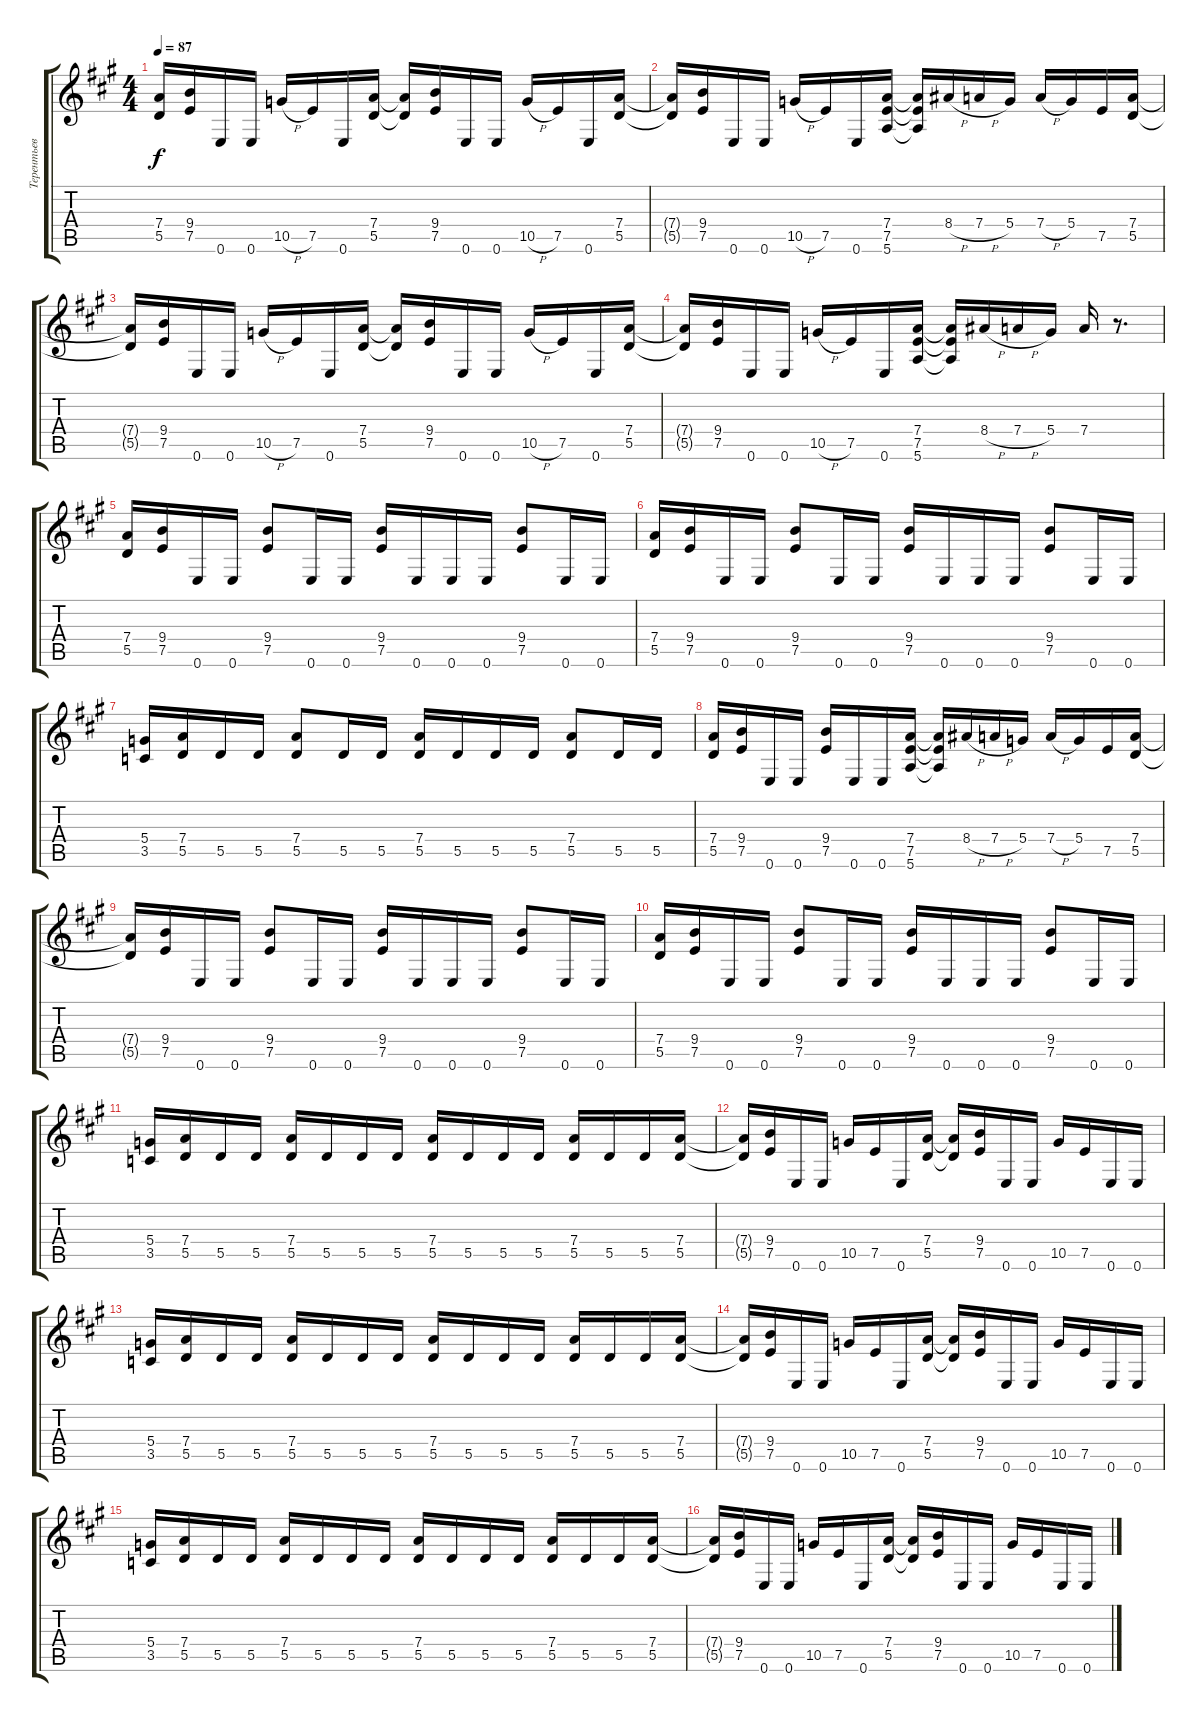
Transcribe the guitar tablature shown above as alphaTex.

\track ("Терентьев" "Терентьев") {instrument distortionguitar}
\staff {score tabs}
\tuning (E4 B3 G3 D3 A2 E2) {hide}
\ts (4 4)
\tempo 87
\clef g2
\ks a
(7.4{t} 5.5{t}).16{dy f} (9.4 7.5).16 0.6.16 0.6.16 10.5{h}.16 7.5.16 0.6.16 (7.4 5.5).16 (7.4{t} 5.5{t}).16 (9.4 7.5).16 0.6.16 0.6.16 10.5{h}.16 7.5.16 0.6.16 (7.4 5.5).16 |
(7.4{t} 5.5{t}).16 (9.4 7.5).16 0.6.16 0.6.16 10.5{h}.16 7.5.16 0.6.16 (7.4 7.5 5.6).16 (7.4{t} 7.5{t} 5.6{t}).16 8.4{h}.16 7.4{h}.16 5.4.16 7.4{h}.16 5.4.16 7.5.16 (7.4 5.5).16 |
(7.4{t} 5.5{t}).16 (9.4 7.5).16 0.6.16 0.6.16 10.5{h}.16 7.5.16 0.6.16 (7.4 5.5).16 (7.4{t} 5.5{t}).16 (9.4 7.5).16 0.6.16 0.6.16 10.5{h}.16 7.5.16 0.6.16 (7.4 5.5).16 |
(7.4{t} 5.5{t}).16 (9.4 7.5).16 0.6.16 0.6.16 10.5{h}.16 7.5.16 0.6.16 (7.4 7.5 5.6).16 (7.4{t} 7.5{t} 5.6{t}).16 8.4{h}.16 7.4{h}.16 5.4.16 7.4.16 r.8{d} |
(7.4 5.5).16 (9.4 7.5).16 0.6.16 0.6.16 (9.4 7.5).8 0.6.16 0.6.16 (9.4 7.5).16 0.6.16 0.6.16 0.6.16 (9.4 7.5).8 0.6.16 0.6.16 |
(7.4 5.5).16 (9.4 7.5).16 0.6.16 0.6.16 (9.4 7.5).8 0.6.16 0.6.16 (9.4 7.5).16 0.6.16 0.6.16 0.6.16 (9.4 7.5).8 0.6.16 0.6.16 |
(5.4 3.5).16 (7.4 5.5).16 5.5.16 5.5.16 (7.4 5.5).8 5.5.16 5.5.16 (7.4 5.5).16 5.5.16 5.5.16 5.5.16 (7.4 5.5).8 5.5.16 5.5.16 |
(7.4 5.5).16 (9.4 7.5).16 0.6.16 0.6.16 (9.4 7.5).16 0.6.16 0.6.16 (7.4 7.5 5.6).16 (7.4{t} 7.5{t} 5.6{t}).16 8.4{h}.16 7.4{h}.16 5.4.16 7.4{h}.16 5.4.16 7.5.16 (7.4 5.5).16 |
(7.4{t} 5.5{t}).16 (9.4 7.5).16 0.6.16 0.6.16 (9.4 7.5).8 0.6.16 0.6.16 (9.4 7.5).16 0.6.16 0.6.16 0.6.16 (9.4 7.5).8 0.6.16 0.6.16 |
(7.4 5.5).16 (9.4 7.5).16 0.6.16 0.6.16 (9.4 7.5).8 0.6.16 0.6.16 (9.4 7.5).16 0.6.16 0.6.16 0.6.16 (9.4 7.5).8 0.6.16 0.6.16 |
(5.4 3.5).16 (7.4 5.5).16 5.5.16 5.5.16 (7.4 5.5).16 5.5.16 5.5.16 5.5.16 (7.4 5.5).16 5.5.16 5.5.16 5.5.16 (7.4 5.5).16 5.5.16 5.5.16 (7.4 5.5).16 |
(7.4{t} 5.5{t}).16 (9.4 7.5).16 0.6.16 0.6.16 10.5.16 7.5.16 0.6.16 (7.4 5.5).16 (7.4{t} 5.5{t}).16 (9.4 7.5).16 0.6.16 0.6.16 10.5.16 7.5.16 0.6.16 0.6.16 |
(5.4 3.5).16 (7.4 5.5).16 5.5.16 5.5.16 (7.4 5.5).16 5.5.16 5.5.16 5.5.16 (7.4 5.5).16 5.5.16 5.5.16 5.5.16 (7.4 5.5).16 5.5.16 5.5.16 (7.4 5.5).16 |
(7.4{t} 5.5{t}).16 (9.4 7.5).16 0.6.16 0.6.16 10.5.16 7.5.16 0.6.16 (7.4 5.5).16 (7.4{t} 5.5{t}).16 (9.4 7.5).16 0.6.16 0.6.16 10.5.16 7.5.16 0.6.16 0.6.16 |
(5.4 3.5).16 (7.4 5.5).16 5.5.16 5.5.16 (7.4 5.5).16 5.5.16 5.5.16 5.5.16 (7.4 5.5).16 5.5.16 5.5.16 5.5.16 (7.4 5.5).16 5.5.16 5.5.16 (7.4 5.5).16 |
(7.4{t} 5.5{t}).16 (9.4 7.5).16 0.6.16 0.6.16 10.5.16 7.5.16 0.6.16 (7.4 5.5).16 (7.4{t} 5.5{t}).16 (9.4 7.5).16 0.6.16 0.6.16 10.5.16 7.5.16 0.6.16 0.6.16
